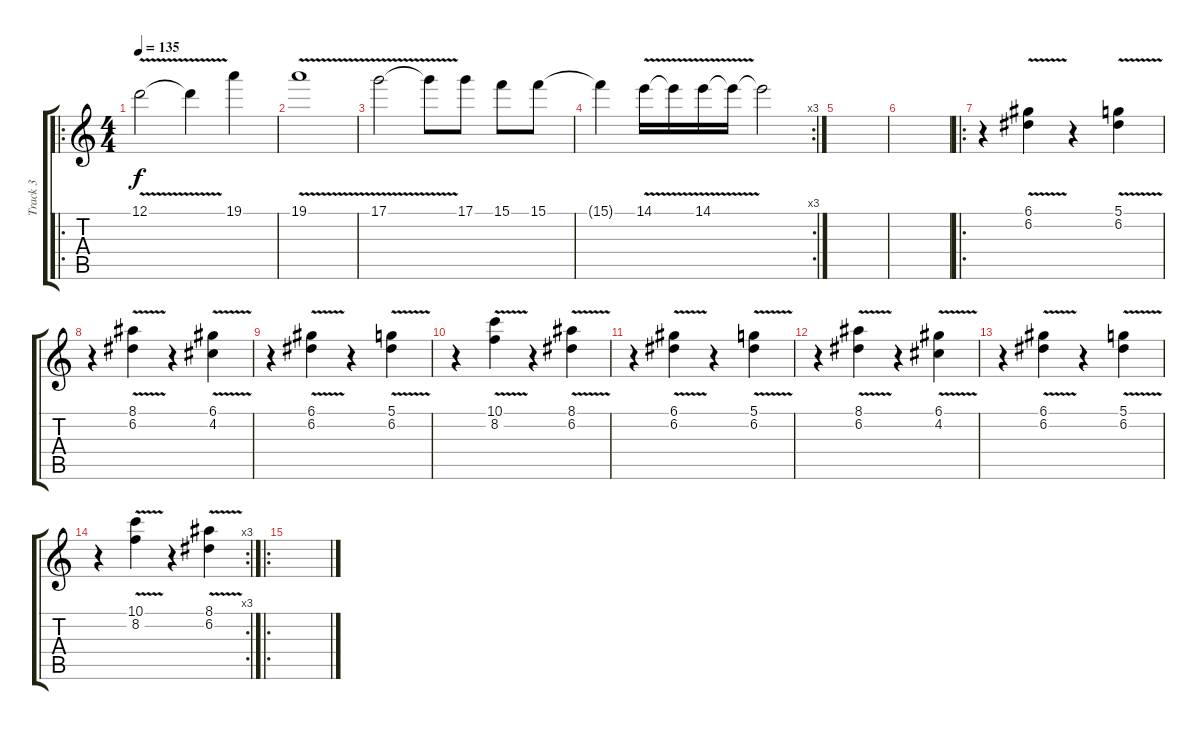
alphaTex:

\track ("Track 3" "Track 3") {instrument overdrivenguitar}
\staff {score tabs}
\tuning (D4 A3 F3 C3 G2 D2) {hide}
\ro
\ts (4 4)
\tempo 135
\clef g2
\ks c
12.1{v}.2{dy f instrument overdrivenguitar} 12.1{t}.4 19.1.4 |
19.1{v}.1 |
17.1{v}.2 17.1{t}.8 17.1.8 15.1.8 15.1.8 |
\rc 3
15.1{t}.4 14.1{v}.16 14.1{t}.16 14.1{v}.16 14.1{t}.16 14.1{t}.2 |
|
|
\ro
r.4 (6.1{v} 6.2{v}).4 r.4 (5.1{v} 6.2{v}).4 |
r.4 (8.1{v} 6.2{v}).4 r.4 (6.1{v} 4.2{v}).4 |
r.4 (6.1{v} 6.2{v}).4 r.4 (5.1{v} 6.2{v}).4 |
r.4 (10.1{v} 8.2{v}).4 r.4 (8.1{v} 6.2{v}).4 |
r.4 (6.1{v} 6.2{v}).4 r.4 (5.1{v} 6.2{v}).4 |
r.4 (8.1{v} 6.2{v}).4 r.4 (6.1{v} 4.2{v}).4 |
r.4 (6.1{v} 6.2{v}).4 r.4 (5.1{v} 6.2{v}).4 |
\rc 3
r.4 (10.1{v} 8.2{v}).4 r.4 (8.1{v} 6.2{v}).4 |
\ro
